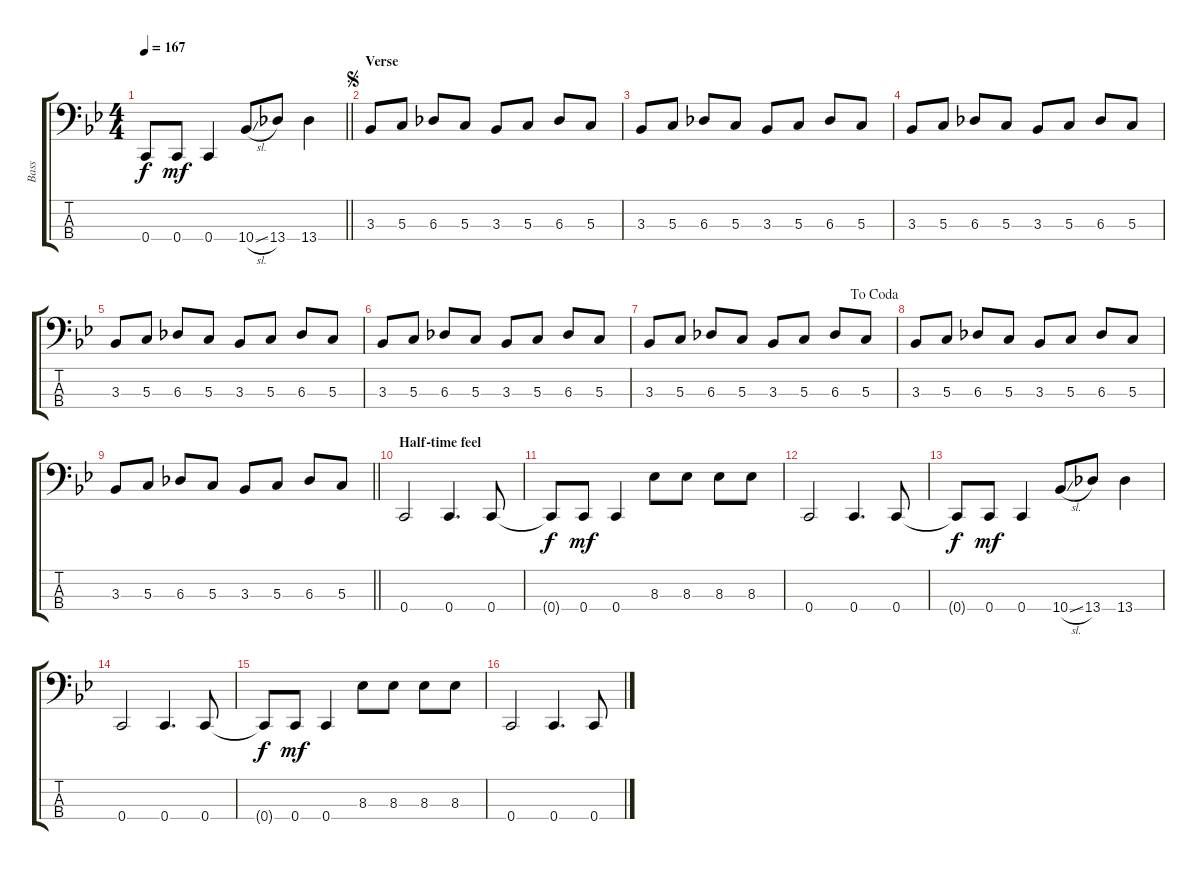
\track ("Bass" "Bass") {instrument electricbasspick}
\staff {score tabs}
\tuning (F2 C2 G1 C1) {hide}
\ts (4 4)
\tempo 167
\clef f4
\barLineRight lightlight
\ks bb
0.4{t}.8{dy f} 0.4.8{dy mf} 0.4.4 10.4{sl}.8 13.4.8 13.4.4 |
\section ("" "Verse")
\jump segno
3.3.8 5.3.8 6.3.8 5.3.8 3.3.8 5.3.8 6.3.8 5.3.8 |
3.3.8 5.3.8 6.3.8 5.3.8 3.3.8 5.3.8 6.3.8 5.3.8 |
3.3.8 5.3.8 6.3.8 5.3.8 3.3.8 5.3.8 6.3.8 5.3.8 |
3.3.8 5.3.8 6.3.8 5.3.8 3.3.8 5.3.8 6.3.8 5.3.8 |
3.3.8 5.3.8 6.3.8 5.3.8 3.3.8 5.3.8 6.3.8 5.3.8 |
\jump dacoda
3.3.8 5.3.8 6.3.8 5.3.8 3.3.8 5.3.8 6.3.8 5.3.8 |
3.3.8 5.3.8 6.3.8 5.3.8 3.3.8 5.3.8 6.3.8 5.3.8 |
\barLineRight lightlight
3.3.8 5.3.8 6.3.8 5.3.8 3.3.8 5.3.8 6.3.8 5.3.8 |
\section ("" "Half-time feel")
0.4.2 0.4.4{d} 0.4.8 |
0.4{t}.8{dy f} 0.4.8{dy mf} 0.4.4 8.3.8 8.3.8 8.3.8 8.3.8 |
0.4.2 0.4.4{d} 0.4.8 |
0.4{t}.8{dy f} 0.4.8{dy mf} 0.4.4 10.4{sl}.8 13.4.8 13.4.4 |
0.4.2 0.4.4{d} 0.4.8 |
0.4{t}.8{dy f} 0.4.8{dy mf} 0.4.4 8.3.8 8.3.8 8.3.8 8.3.8 |
0.4.2 0.4.4{d} 0.4.8
